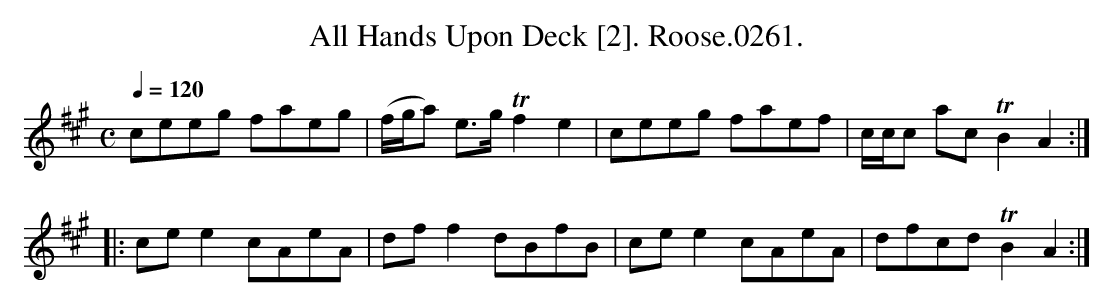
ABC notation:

X:1
T:All Hands Upon Deck [2]. Roose.0261.
M:C
L:1/8
Q:1/4=120
K:A clef=treble
ceeg faeg|(f/g/a) e>g !trill!f2e2|ceeg faef|c/c/c ac !trill!B2A2:|
|:cee2 cAeA|df f2 dBfB|cee2 cAeA|dfcd !trill!B2A2:|
